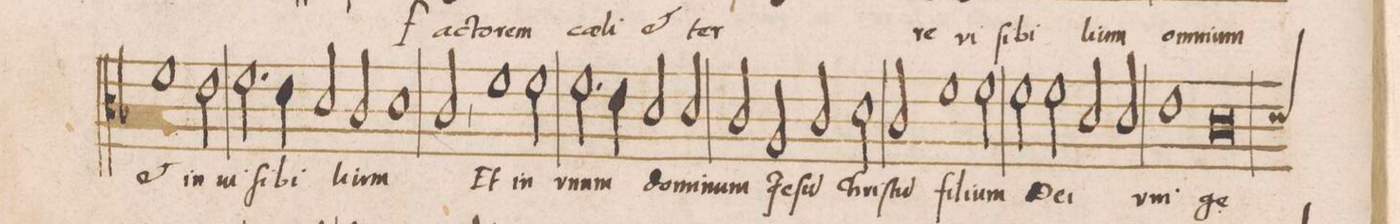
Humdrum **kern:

**kern	**text
*I"TENOR	*
*clefC3	*
*k[b-]	*
*met(C|)	*
*M2/1	*
1f	et
2e\	in
=10	=10
2.f\	vi-
4e\	-ſi-
2d/	-bi-
2c/	-li-
=11-	=11-
1d	-um
2c,>/	.
1f\	Et
=12-	=12-
2f\	in
2.f\	u-
4e\	-num
=13-	=13-
2d/	do-
2d/	-mi-
2c/	-num
2A/	Je-
=14-	=14-
2c/	-su(m)
2d\	Chri-
2c/	-ſtu(m)
1f\	fi-
=15-	=15-
2f\	-li-
2f\	-um
2f\	De-
=16-	=16-
2d/	-i
2d/	u-
1e	-ni
=17-	=17-
0c	ge-
*custos:d	*
=18-	=18-
*-	*-
